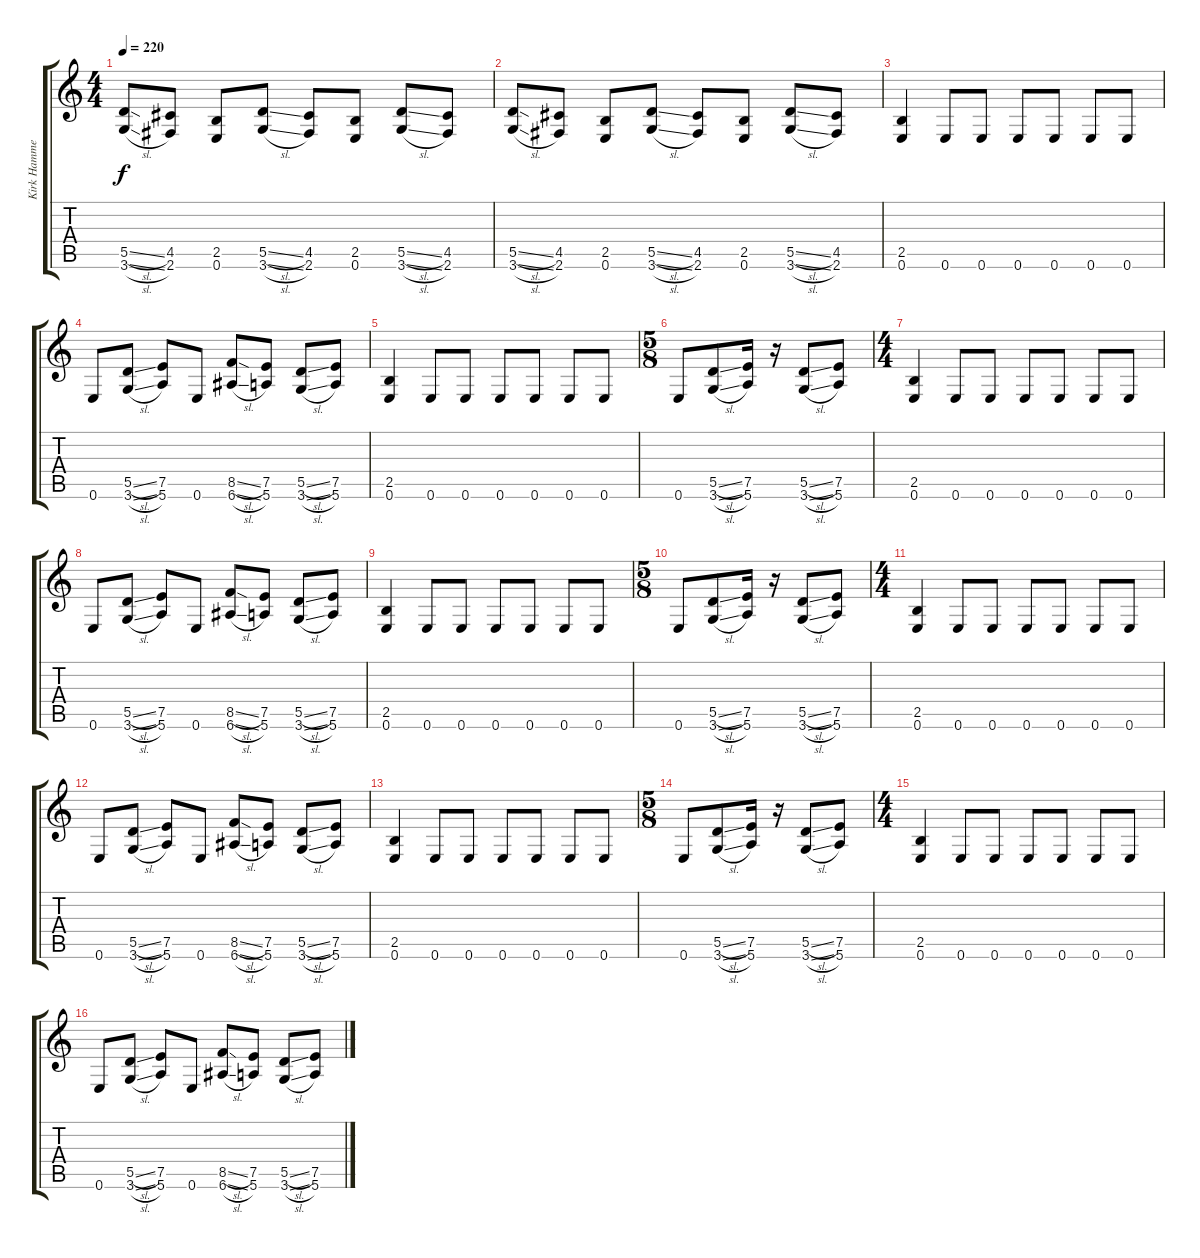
\track ("Kirk Hammett (Lead & Rithm Guitars)" "Kirk Hamme") {instrument distortionguitar}
\staff {score tabs}
\tuning (E4 B3 G3 D3 A2 E2) {hide}
\ts (4 4)
\tempo 220
\clef g2
\ks c
(5.5{sl} 3.6{sl}).8{dy f} (4.5 2.6).8 (2.5 0.6).8 (5.5{sl} 3.6{sl}).8 (4.5 2.6).8 (2.5 0.6).8 (5.5{sl} 3.6{sl}).8 (4.5 2.6).8 |
(5.5{sl} 3.6{sl}).8 (4.5 2.6).8 (2.5 0.6).8 (5.5{sl} 3.6{sl}).8 (4.5 2.6).8 (2.5 0.6).8 (5.5{sl} 3.6{sl}).8 (4.5 2.6).8 |
(2.5 0.6).4 0.6.8 0.6.8 0.6.8 0.6.8 0.6.8 0.6.8 |
0.6.8 (5.5{sl} 3.6{sl}).8 (7.5 5.6).8 0.6.8 (8.5{sl} 6.6{sl}).8 (7.5 5.6).8 (5.5{sl} 3.6{sl}).8 (7.5 5.6).8 |
(2.5 0.6).4 0.6.8 0.6.8 0.6.8 0.6.8 0.6.8 0.6.8 |
\ts (5 8)
0.6.8 (5.5{sl} 3.6{sl}).8 (7.5 5.6).16 r.16 (5.5{sl} 3.6{sl}).8 (7.5 5.6).8 |
\ts (4 4)
(2.5 0.6).4 0.6.8 0.6.8 0.6.8 0.6.8 0.6.8 0.6.8 |
0.6.8 (5.5{sl} 3.6{sl}).8 (7.5 5.6).8 0.6.8 (8.5{sl} 6.6{sl}).8 (7.5 5.6).8 (5.5{sl} 3.6{sl}).8 (7.5 5.6).8 |
(2.5 0.6).4 0.6.8 0.6.8 0.6.8 0.6.8 0.6.8 0.6.8 |
\ts (5 8)
0.6.8 (5.5{sl} 3.6{sl}).8 (7.5 5.6).16 r.16 (5.5{sl} 3.6{sl}).8 (7.5 5.6).8 |
\ts (4 4)
(2.5 0.6).4 0.6.8 0.6.8 0.6.8 0.6.8 0.6.8 0.6.8 |
0.6.8 (5.5{sl} 3.6{sl}).8 (7.5 5.6).8 0.6.8 (8.5{sl} 6.6{sl}).8 (7.5 5.6).8 (5.5{sl} 3.6{sl}).8 (7.5 5.6).8 |
(2.5 0.6).4 0.6.8 0.6.8 0.6.8 0.6.8 0.6.8 0.6.8 |
\ts (5 8)
0.6.8 (5.5{sl} 3.6{sl}).8 (7.5 5.6).16 r.16 (5.5{sl} 3.6{sl}).8 (7.5 5.6).8 |
\ts (4 4)
(2.5 0.6).4 0.6.8 0.6.8 0.6.8 0.6.8 0.6.8 0.6.8 |
0.6.8 (5.5{sl} 3.6{sl}).8 (7.5 5.6).8 0.6.8 (8.5{sl} 6.6{sl}).8 (7.5 5.6).8 (5.5{sl} 3.6{sl}).8 (7.5 5.6).8
